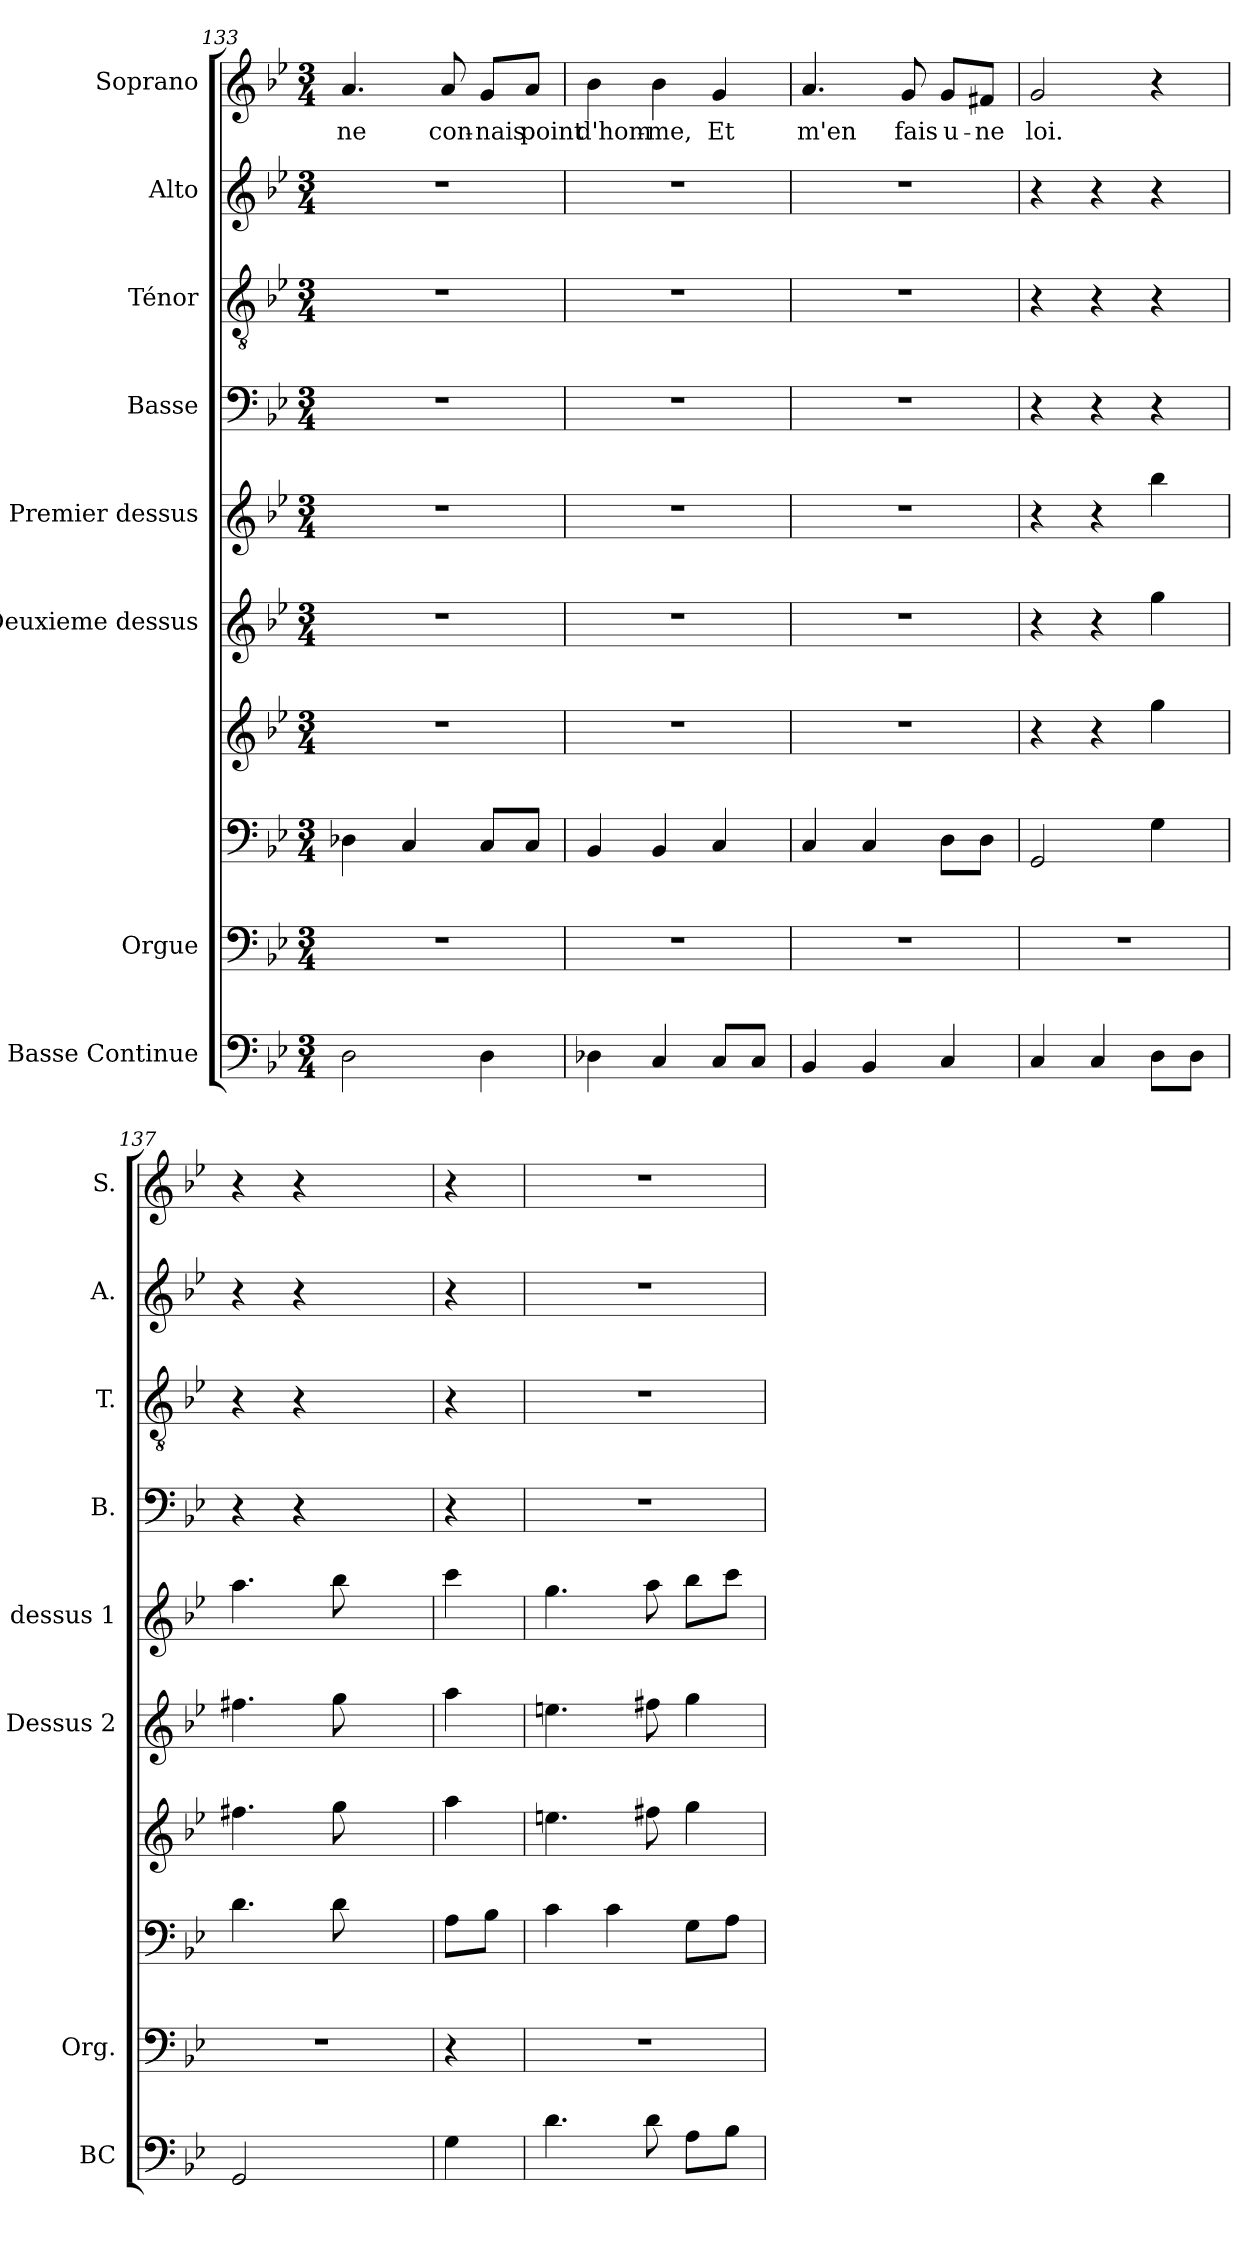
**kern	**kern	**kern	**kern	**kern	**kern	**kern	**kern	**kern	**kern	**text
*part8	*part7	*part7	*part7	*part6	*part5	*part4	*part3	*part2	*part1	*part1
*staff10	*staff9	*staff8	*staff7	*staff6	*staff5	*staff4	*staff3	*staff2	*staff1	*staff1
*I"Basse Continue	*I"Orgue	*	*	*I"Deuxieme dessus	*I"Premier dessus	*I"Basse	*I"Ténor	*I"Alto	*I"Soprano	*
*I'BC	*I'Org.	*	*	*I'Dessus 2	*I'dessus 1	*I'B.	*I'T.	*I'A.	*I'S.	*
*clefF4	*clefF4	*clefF4	*clefG2	*clefG2	*clefG2	*clefF4	*clefGv2	*clefG2	*clefG2	*
*k[b-e-]	*k[b-e-]	*k[b-e-]	*k[b-e-]	*k[b-e-]	*k[b-e-]	*k[b-e-]	*k[b-e-]	*k[b-e-]	*k[b-e-]	*
*M3/4	*M3/4	*M3/4	*M3/4	*M3/4	*M3/4	*M3/4	*M3/4	*M3/4	*M3/4	*
=133	=133	=133	=133	=133	=133	=133	=133	=133	=133	=133
!	!	!	!	!	!	!	!	!	!	!LO:LY:b
2D	2.r	4D-X\	2.r	2.r	2.r	2.r	2.r	2.r	4.a/	ne
.	.	4C/	.	.	.	.	.	.	.	.
!	!	!	!	!	!	!	!	!	!	!LO:LY:b
.	.	.	.	.	.	.	.	.	8a/	con-
!	!	!	!	!	!	!	!	!	!	!LO:LY:b
4D	.	8C/L	.	.	.	.	.	.	8g/L	-nais
!	!	!	!	!	!	!	!	!	!	!LO:LY:b
.	.	8C/J	.	.	.	.	.	.	8a/J	point
=134	=134	=134	=134	=134	=134	=134	=134	=134	=134	=134
!	!	!	!	!	!	!	!	!	!	!LO:LY:b
4D-X	2.r	4BB-/	2.r	2.r	2.r	2.r	2.r	2.r	4b-\	d'hom-
!	!	!	!	!	!	!	!	!	!	!LO:LY:b
4C	.	4BB-/	.	.	.	.	.	.	4b-\	-me,
!	!	!	!	!	!	!	!	!	!	!LO:LY:b
8C/L	.	4C/	.	.	.	.	.	.	4g/	Et
8C/J	.	.	.	.	.	.	.	.	.	.
!!LO:LB:g=z
=135	=135	=135	=135	=135	=135	=135	=135	=135	=135	=135
!	!	!	!	!	!	!	!	!	!	!LO:LY:b
4BB-	2.r	4C/	2.r	2.r	2.r	2.r	2.r	2.r	4.a/	m'en
4BB-	.	4C/	.	.	.	.	.	.	.	.
!	!	!	!	!	!	!	!	!	!	!LO:LY:b
.	.	.	.	.	.	.	.	.	8g/	fais
!	!	!	!	!	!	!	!	!	!	!LO:LY:b
4C	.	8D\L	.	.	.	.	.	.	8g/L	u-
!	!	!	!	!	!	!	!	!	!	!LO:LY:b
.	.	8D\J	.	.	.	.	.	.	8f#X/J	-ne
=136	=136	=136	=136	=136	=136	=136	=136	=136	=136	=136
!	!	!	!	!	!	!	!	!	!	!LO:LY:b
4C	2.r	2GG/	4r	4r	4r	4r	4r	4r	2g/	loi.
4C	.	.	4r	4r	4r	4r	4r	4r	.	.
8D\L	.	4G\	4gg\	4gg	4bb-	4r	4r	4r	4r	.
8D\J	.	.	.	.	.	.	.	.	.	.
=137	=137	=137	=137	=137	=137	=137	=137	=137	=137	=137
2GG	2.r	4.d\	4.ff#X\	4.ff#X	4.aa	4r	4r	4r	4r	.
.	.	.	.	.	.	4r	4r	4r	4r	.
.	.	8d\	8gg\	8gg	8bb-	.	.	.	.	.
4ryy	.	4ryy	4ryy	4ryy	4ryy	4ryy	4ryy	4ryy	4ryy	.
!!LO:PB:g=z
=138	=138	=138	=138	=138	=138	=138	=138	=138	=138	=138
4G	4r	8A\L	4aa\	4aa	4ccc	4r	4r	4r	4r	.
.	.	8B-\J	.	.	.	.	.	.	.	.
=139	=139	=139	=139	=139	=139	=139	=139	=139	=139	=139
4.d	2.r	4c\	4.een\	4.een	4.gg	2.r	2.r	2.r	2.r	.
.	.	4c\	.	.	.	.	.	.	.	.
8d	.	.	8ff#X\	8ff#X	8aa	.	.	.	.	.
8A\L	.	8G\L	4gg\	4gg	8bb-\L	.	.	.	.	.
8B-\J	.	8A\J	.	.	8ccc\J	.	.	.	.	.
=	=	=	=	=	=	=	=	=	=	=
*-	*-	*-	*-	*-	*-	*-	*-	*-	*-	*-
